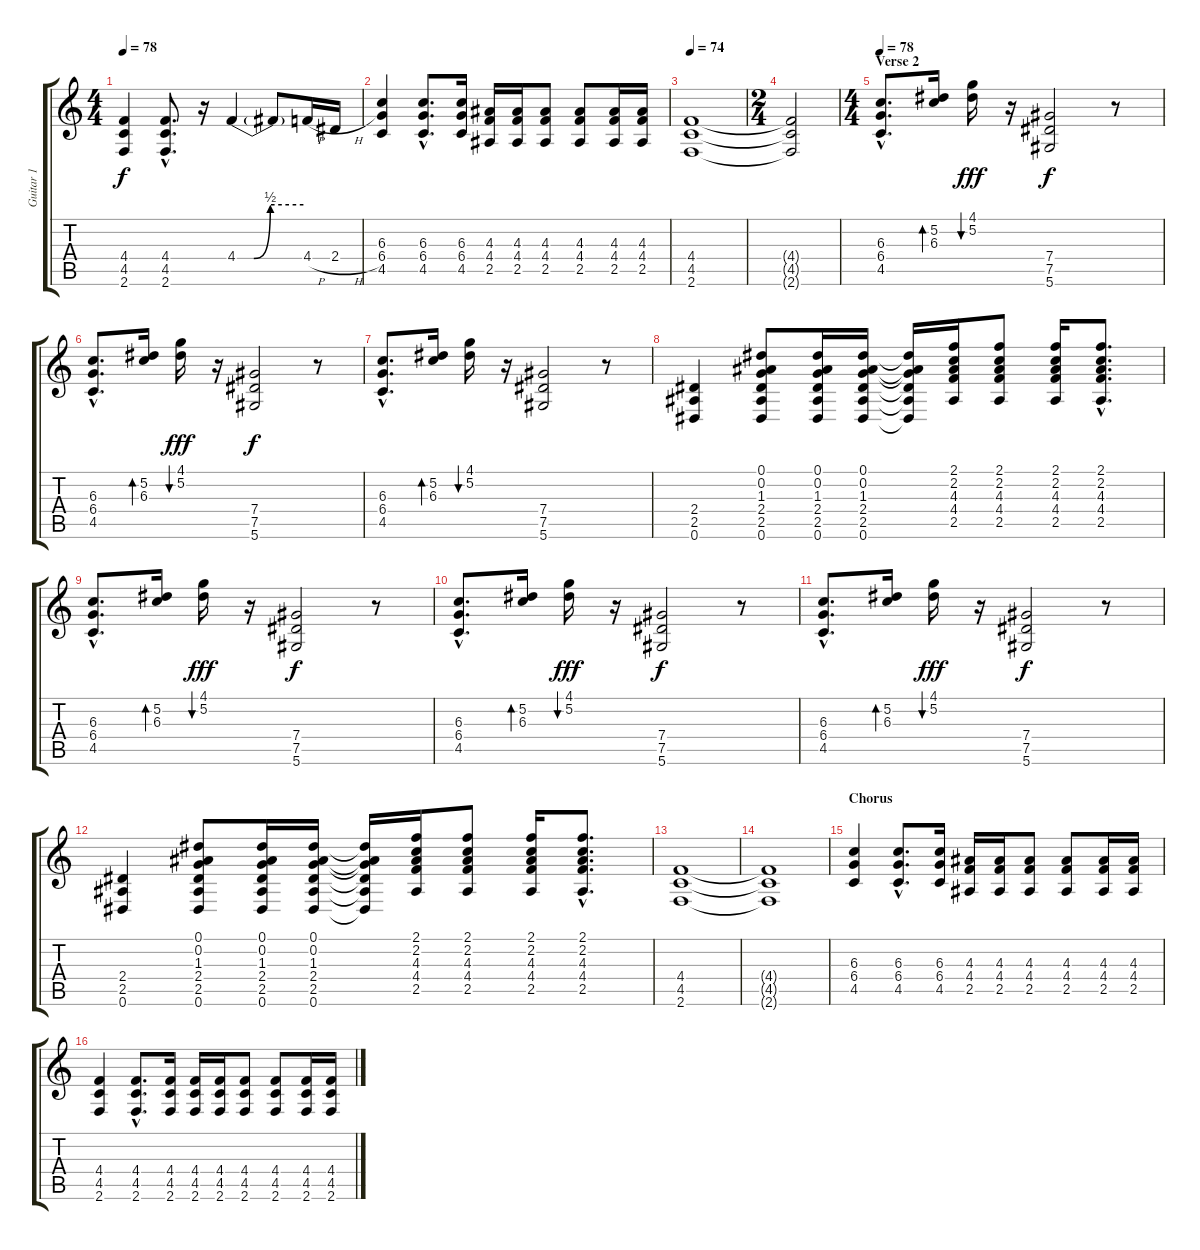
\track ("Guitar 1" "Guitar 1") {instrument distortionguitar}
\staff {score tabs}
\tuning (Eb4 Bb3 Gb3 Db3 Ab2 Eb2) {hide}
\ts (4 4)
\tempo 78
\clef g2
\ks c
(4.4 4.5 2.6).4{dy f} (4.4{hac} 4.5{hac} 2.6{hac}).8{d} r.16 4.4{be (custom 0 0 15 0 30 2 60 2)}.4 4.4{t}.8 4.4{h}.16 2.4{h}.16 |
(6.3 6.4 4.5).4 (6.3{hac} 6.4{hac} 4.5{hac}).8{d volume 14} (6.3 6.4 4.5).16 (4.3 4.4 2.5).16 (4.3 4.4 2.5).16 (4.3 4.4 2.5).8 (4.3 4.4 2.5).8 (4.3 4.4 2.5).16 (4.3 4.4 2.5).16 |
\tempo 74
(4.4 4.5 2.6).1 |
\ts (2 4)
(4.4{t} 4.5{t} 2.6{t}).2 |
\ts (4 4)
\section ("" "Verse 2")
\tempo 78
(6.3{hac} 6.4{hac} 4.5{hac}).8{d volume 5} (5.2 6.3).16{bd 240} (4.1 5.2).16{bu 240 dy fff} r.16 (7.4 7.5 5.6).2{dy f} r.8 |
(6.3{hac} 6.4{hac} 4.5{hac}).8{d} (5.2 6.3).16{bd 240} (4.1 5.2).16{bu 240 dy fff} r.16 (7.4 7.5 5.6).2{dy f} r.8 |
(6.3{hac} 6.4{hac} 4.5{hac}).8{d} (5.2 6.3).16{bd 240} (4.1 5.2).16{bu 240} r.16 (7.4 7.5 5.6).2 r.8 |
(2.4 2.5 0.6).4{volume 5} (0.1 0.2 1.3 2.4 2.5 0.6).8 (0.1 0.2 1.3 2.4 2.5 0.6).16 (0.1 0.2 1.3 2.4 2.5 0.6).16 (0.1{t} 0.2{t} 1.3{t} 2.4{t} 2.5{t} 0.6{t}).16 (2.1 2.2 4.3 4.4 2.5).16 (2.1 2.2 4.3 4.4 2.5).8 (2.1 2.2 4.3 4.4 2.5).16 (2.1{hac} 2.2{hac} 4.3{hac} 4.4{hac} 2.5{hac}).8{d} |
(6.3{hac} 6.4{hac} 4.5{hac}).8{d volume 5} (5.2 6.3).16{bd 240} (4.1 5.2).16{bu 240 dy fff} r.16 (7.4 7.5 5.6).2{dy f} r.8 |
(6.3{hac} 6.4{hac} 4.5{hac}).8{d} (5.2 6.3).16{bd 240} (4.1 5.2).16{bu 240 dy fff} r.16 (7.4 7.5 5.6).2{dy f} r.8 |
(6.3{hac} 6.4{hac} 4.5{hac}).8{d} (5.2 6.3).16{bd 240} (4.1 5.2).16{bu 240 dy fff} r.16 (7.4 7.5 5.6).2{dy f} r.8 |
(2.4 2.5 0.6).4{volume 5} (0.1 0.2 1.3 2.4 2.5 0.6).8 (0.1 0.2 1.3 2.4 2.5 0.6).16 (0.1 0.2 1.3 2.4 2.5 0.6).16 (0.1{t} 0.2{t} 1.3{t} 2.4{t} 2.5{t} 0.6{t}).16 (2.1 2.2 4.3 4.4 2.5).16 (2.1 2.2 4.3 4.4 2.5).8 (2.1 2.2 4.3 4.4 2.5).16 (2.1{hac} 2.2{hac} 4.3{hac} 4.4{hac} 2.5{hac}).8{d} |
(4.4 4.5 2.6).1{volume 16} |
(4.4{t} 4.5{t} 2.6{t}).1 |
\section ("" "Chorus")
(6.3 6.4 4.5).4{volume 13} (6.3{hac} 6.4{hac} 4.5{hac}).8{d} (6.3 6.4 4.5).16 (4.3 4.4 2.5).16 (4.3 4.4 2.5).16 (4.3 4.4 2.5).8 (4.3 4.4 2.5).8 (4.3 4.4 2.5).16 (4.3 4.4 2.5).16 |
(4.4 4.5 2.6).4 (4.4{hac} 4.5{hac} 2.6{hac}).8{d} (4.4 4.5 2.6).16 (4.4 4.5 2.6).16 (4.4 4.5 2.6).16 (4.4 4.5 2.6).8 (4.4 4.5 2.6).8 (4.4 4.5 2.6).16 (4.4 4.5 2.6).16
